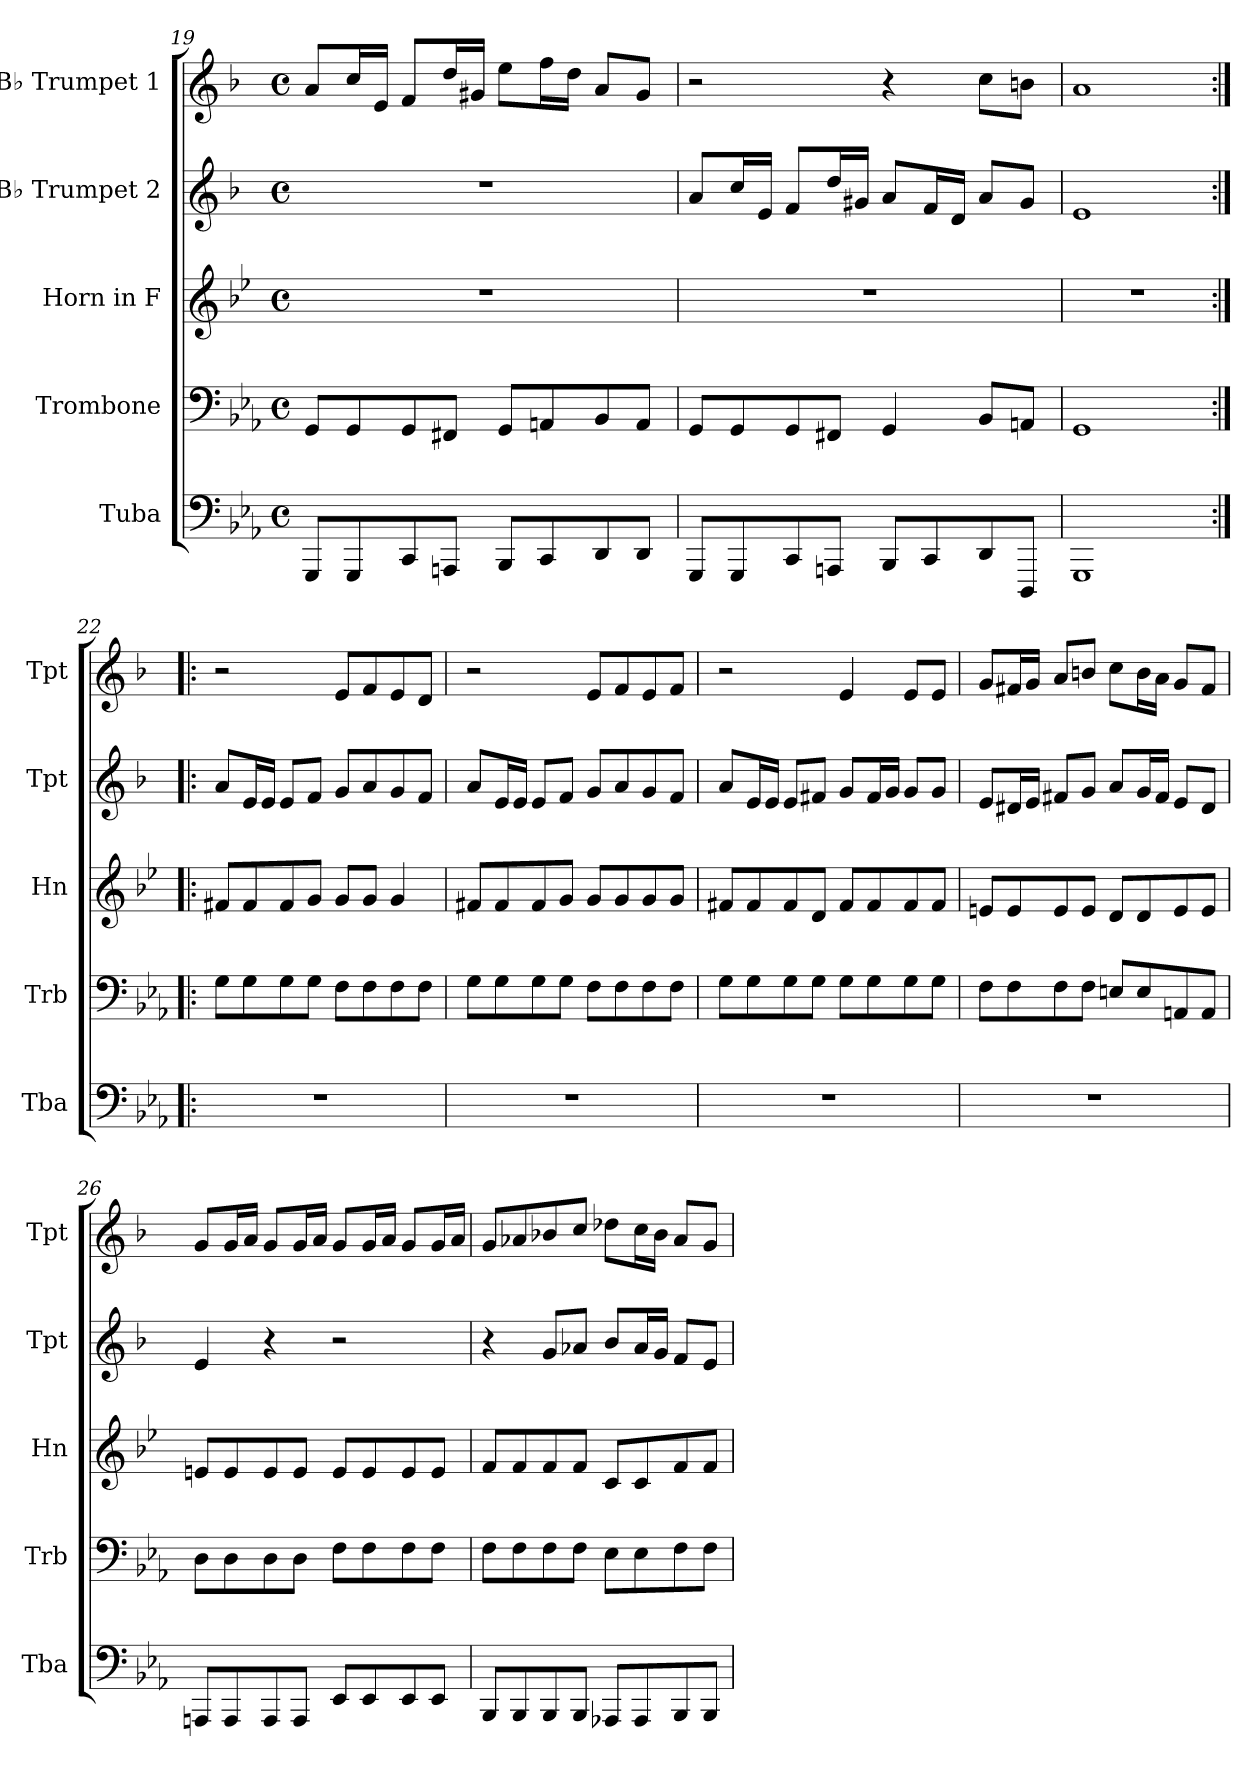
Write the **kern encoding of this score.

**kern	**kern	**kern	**kern	**kern
*part5	*part4	*part3	*part2	*part1
*staff5	*staff4	*staff3	*staff2	*staff1
*I"Tuba	*I"Trombone	*I"Horn in F	*I"B♭ Trumpet 2	*I"B♭ Trumpet 1
*I'Tba	*I'Trb	*I'Hn	*I'Tpt	*I'Tpt
!!LO:PB:g=z
*clefF4	*clefF4	*clefG2	*clefG2	*clefG2
*	*	*ITrd4c7	*ITrd1c2	*ITrd1c2
*k[b-e-a-]	*k[b-e-a-]	*k[b-e-a-]	*k[b-e-a-]	*k[b-e-a-]
*M4/4	*M4/4	*M4/4	*M4/4	*M4/4
*met(c)	*met(c)	*met(c)	*met(c)	*met(c)
=19	=19	=19	=19	=19
8GGG/L	8GG/L	1r	1r	8g/L
8GGG/	8GG/	.	.	16b-/L
.	.	.	.	16d/JJ
8CC/	8GG/	.	.	8e-/L
8AAAn/J	8FF#X/J	.	.	16cc/L
.	.	.	.	16f#X/JJ
8BBB-/L	8GG/L	.	.	8dd\L
8CC/	8AAn/	.	.	16ee-\L
.	.	.	.	16cc\JJ
8DD/	8BB-/	.	.	8g/L
8DD/J	8AA/J	.	.	8f#/J
=20	=20	=20	=20	=20
8GGG/L	8GG/L	1r	8g/L	2r
8GGG/	8GG/	.	16b-/L	.
.	.	.	16d/JJ	.
8CC/	8GG/	.	8e-/L	.
8AAAn/J	8FF#X/J	.	16cc/L	.
.	.	.	16f#X/JJ	.
8BBB-/L	4GG/	.	8g/L	4r
8CC/	.	.	16e-/L	.
.	.	.	16c/JJ	.
8DD/	8BB-/L	.	8g/L	8b-\L
8DDD/J	8AAn/J	.	8f#/J	8an\J
=21	=21	=21	=21	=21
1GGG	1GG	1r	1d	1g
=22:|!|:	=22:|!|:	=22:|!|:	=22:|!|:	=22:|!|:
1r	8G\L	8Bn/L	8g/L	2r
.	8G\	8B/	16d/L	.
.	.	.	16d/JJ	.
.	8G\	8B/	8d/L	.
.	8G\J	8c/J	8e-/J	.
.	8F\L	8c/L	8f/L	8d/L
.	8F\	8c/J	8g/	8e-/
.	8F\	4c/	8f/	8d/
.	8F\J	.	8e-/J	8c/J
!!LO:LB:g=z
=23	=23	=23	=23	=23
1r	8G\L	8Bn/L	8g/L	2r
.	8G\	8B/	16d/L	.
.	.	.	16d/JJ	.
.	8G\	8B/	8d/L	.
.	8G\J	8c/J	8e-/J	.
.	8F\L	8c/L	8f/L	8d/L
.	8F\	8c/	8g/	8e-/
.	8F\	8c/	8f/	8d/
.	8F\J	8c/J	8e-/J	8e-/J
=24	=24	=24	=24	=24
1r	8G\L	8Bn/L	8g/L	2r
.	8G\	8B/	16d/L	.
.	.	.	16d/JJ	.
.	8G\	8B/	8d/L	.
.	8G\J	8G/J	8en/J	.
.	8G\L	8B/L	8f/L	4d/
.	8G\	8B/	16e/L	.
.	.	.	16f/JJ	.
.	8G\	8B/	8f/L	8d/L
.	8G\J	8B/J	8f/J	8d/J
=25	=25	=25	=25	=25
1r	8F\L	8An/L	8d/L	8f/L
.	8F\	8A/	16c#X/L	16en/L
.	.	.	16d/JJ	16f/JJ
.	8F\	8A/	8en/L	8g/L
.	8F\J	8A/J	8f/J	8an/J
.	8En/L	8G/L	8g/L	8b-\L
.	8E/	8G/	16f/L	16a\L
.	.	.	16e/JJ	16g\JJ
.	8AAn/	8A/	8d/L	8f/L
.	8AA/J	8A/J	8c#/J	8e/J
=26	=26	=26	=26	=26
8AAAn/L	8D\L	8An/L	4d/	8f/L
8AAA/	8D\	8A/	.	16f/L
.	.	.	.	16g/JJ
8AAA/	8D\	8A/	4r	8f/L
8AAA/J	8D\J	8A/J	.	16f/L
.	.	.	.	16g/JJ
8EE-/L	8F\L	8A/L	2r	8f/L
8EE-/	8F\	8A/	.	16f/L
.	.	.	.	16g/JJ
8EE-/	8F\	8A/	.	8f/L
8EE-/J	8F\J	8A/J	.	16f/L
.	.	.	.	16g/JJ
!!LO:PB:g=z
=27	=27	=27	=27	=27
8BBB-/L	8F\L	8B-/L	4r	8f/L
8BBB-/	8F\	8B-/	.	8g-X/
8BBB-/	8F\	8B-/	8f/L	8a-X/
8BBB-/J	8F\J	8B-/J	8g-X/J	8b-/J
8AAA-X/L	8E-\L	8F/L	8a-/L	8cc-X\L
8AAA-/	8E-\	8F/	16g-/L	16b-\L
.	.	.	16f/JJ	16a-\JJ
8BBB-/	8F\	8B-/	8e-/L	8g-/L
8BBB-/J	8F\J	8B-/J	8d/J	8f/J
=	=	=	=	=
*-	*-	*-	*-	*-
